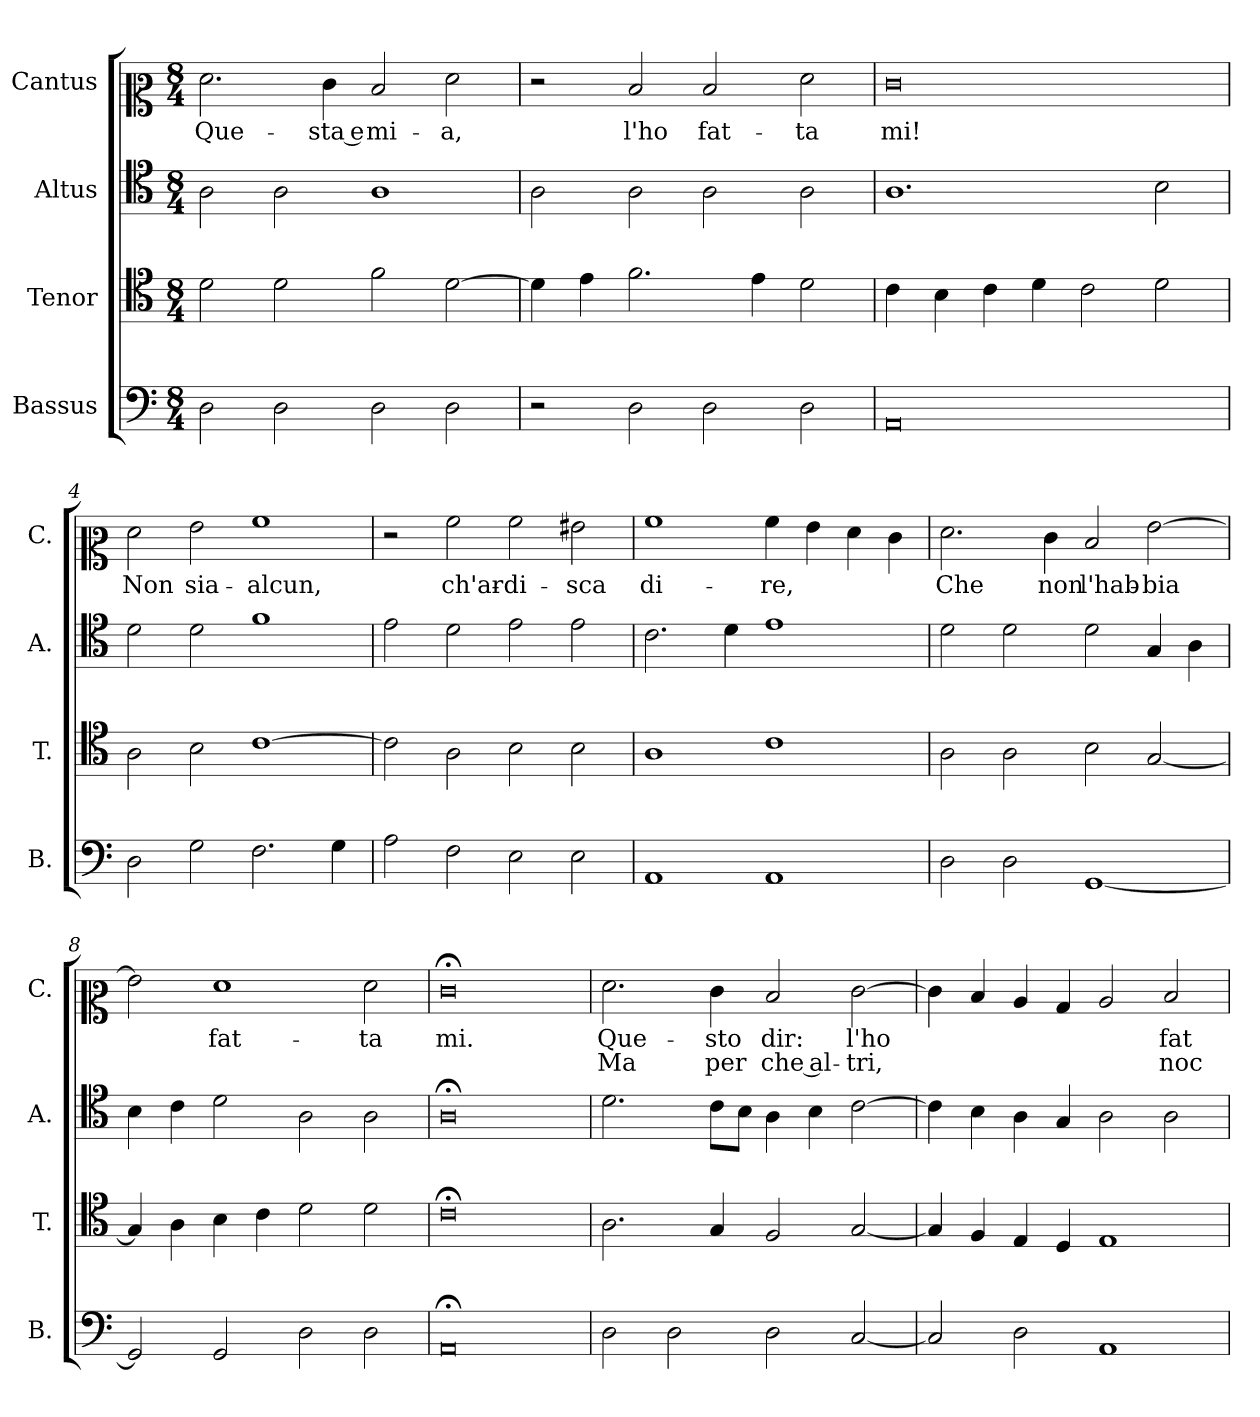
**kern	**kern	**kern	**kern	**text	**text
*part4	*part3	*part2	*part1	*part1	*part1
*staff4	*staff3	*staff2	*staff1	*staff1	*staff1
*I"Bassus	*I"Tenor	*I"Altus	*I"Cantus	*	*
*I'B.	*I'T.	*I'A.	*I'C.	*	*
*clefF4	*clefC4	*clefC4	*clefC2	*	*
*k[]	*k[]	*k[]	*k[]	*	*
*M8/4	*M8/4	*M8/4	*M8/4	*	*
=1	=1	=1	=1	=1	=1
!	!	!	!	!LO:LY:b	!
2D\	2d\	2A\	2.f\	Que-	.
2D\	2d\	2A\	.	.	.
!	!	!	!	!LO:LY:b	!
.	.	.	4e\	-sta e	.
!	!	!	!	!LO:LY:b	!
2D\	2f\	1A	2d/	mi-	.
!	!	!	!	!LO:LY:b	!
2D\	[2d\	.	2f\	-a,	.
=2	=2	=2	=2	=2	=2
2r	4d\]	2A\	2r	.	.
.	4e\	.	.	.	.
!	!	!	!	!LO:LY:b	!
2D\	2.f\	2A\	2d/	l'ho	.
!	!	!	!	!LO:LY:b	!
2D\	.	2A\	2d/	fat-	.
.	4e\	.	.	.	.
!	!	!	!	!LO:LY:b	!
2D\	2d\	2A\	2f\	-ta	.
=3	=3	=3	=3	=3	=3
!	!	!	!	!LO:LY:b	!
0AA	4c\	1.A	0e	mi!	.
.	4B\	.	.	.	.
.	4c\	.	.	.	.
.	4d\	.	.	.	.
.	2c\	.	.	.	.
.	2d\	2B\	.	.	.
=4	=4	=4	=4	=4	=4
!	!	!	!	!LO:LY:b	!
2D\	2A\	2d\	2f\	Non	.
!	!	!	!	!LO:LY:b	!
2G\	2B\	2d\	2g\	sia-	.
!	!	!	!	!LO:LY:b	!
2.F\	[1c	1f	1a	-alcun,	.
4G\	.	.	.	.	.
=5	=5	=5	=5	=5	=5
2A\	2c\]	2e\	2r	.	.
!	!	!	!	!LO:LY:b	!
2F\	2A\	2d\	2a\	ch'ar-	.
!	!	!	!	!LO:LY:b	!
2E\	2B\	2e\	2a\	-di-	.
!	!	!	!	!LO:LY:b	!
2E\	2B\	2e\	2g#X\	-sca	.
!!LO:LB:g=z
=6	=6	=6	=6	=6	=6
!	!	!	!	!LO:LY:b	!
1AA	1A	2.c\	1a	di-	.
.	.	4d\	.	.	.
!	!	!	!	!LO:LY:b	!
1AA	1c	1e	4a\	-re,	.
.	.	.	4g\	.	.
.	.	.	4f\	.	.
.	.	.	4e\	.	.
=7	=7	=7	=7	=7	=7
!	!	!	!	!LO:LY:b	!
2D\	2A\	2d\	2.f\	Che	.
2D\	2A\	2d\	.	.	.
!	!	!	!	!LO:LY:b	!
.	.	.	4e\	non	.
!	!	!	!	!LO:LY:b	!
[1GG	2B\	2d\	2d/	l'hab-	.
!	!	!	!	!LO:LY:b	!
.	[2G/	4G/	[2g\	-bia	.
.	.	4A\	.	.	.
=8	=8	=8	=8	=8	=8
2GG/]	4G/]	4B\	2g\]	.	.
.	4A\	4c\	.	.	.
!	!	!	!	!LO:LY:b	!
2GG/	4B\	2d\	1f	fat-	.
.	4c\	.	.	.	.
2D\	2d\	2A\	.	.	.
!	!	!	!	!LO:LY:b	!
2D\	2d\	2A\	2f\	-ta	.
=9	=9	=9	=9	=9	=9
!	!	!	!	!LO:LY:b	!
0AA;<	0c;<	0A;<	0e;<	mi.	.
=10	=10	=10	=10	=10	=10
!	!	!	!	!LO:LY:b	!LO:LY:b
2D\	2.A\	2.d\	2.f\	Que-	Ma
2D\	.	.	.	.	.
!	!	!	!	!LO:LY:b	!LO:LY:b
.	4G/	8c\L	4e\	-sto	per
.	.	8B\J	.	.	.
!	!	!	!	!LO:LY:b	!LO:LY:b
2D\	2F/	4A\	2d/	dir:	che al-
.	.	4B\	.	.	.
!	!	!	!	!LO:LY:b	!LO:LY:b
[2C/	[2G/	[2c\	[2e\	l'ho	-tri,
!!LO:PB:g=z
=11	=11	=11	=11	=11	=11
2C/]	4G/]	4c\]	4e\]	.	.
.	4F/	4B\	4d/	.	.
2D\	4E/	4A\	4c/	.	.
.	4D/	4G/	4B/	.	.
1AA	1E	2A\	2c/	.	.
!	!	!	!	!LO:LY:b	!LO:LY:b
.	.	2A\	2d/	fat-	noc-
=	=	=	=	=	=
*-	*-	*-	*-	*-	*-
